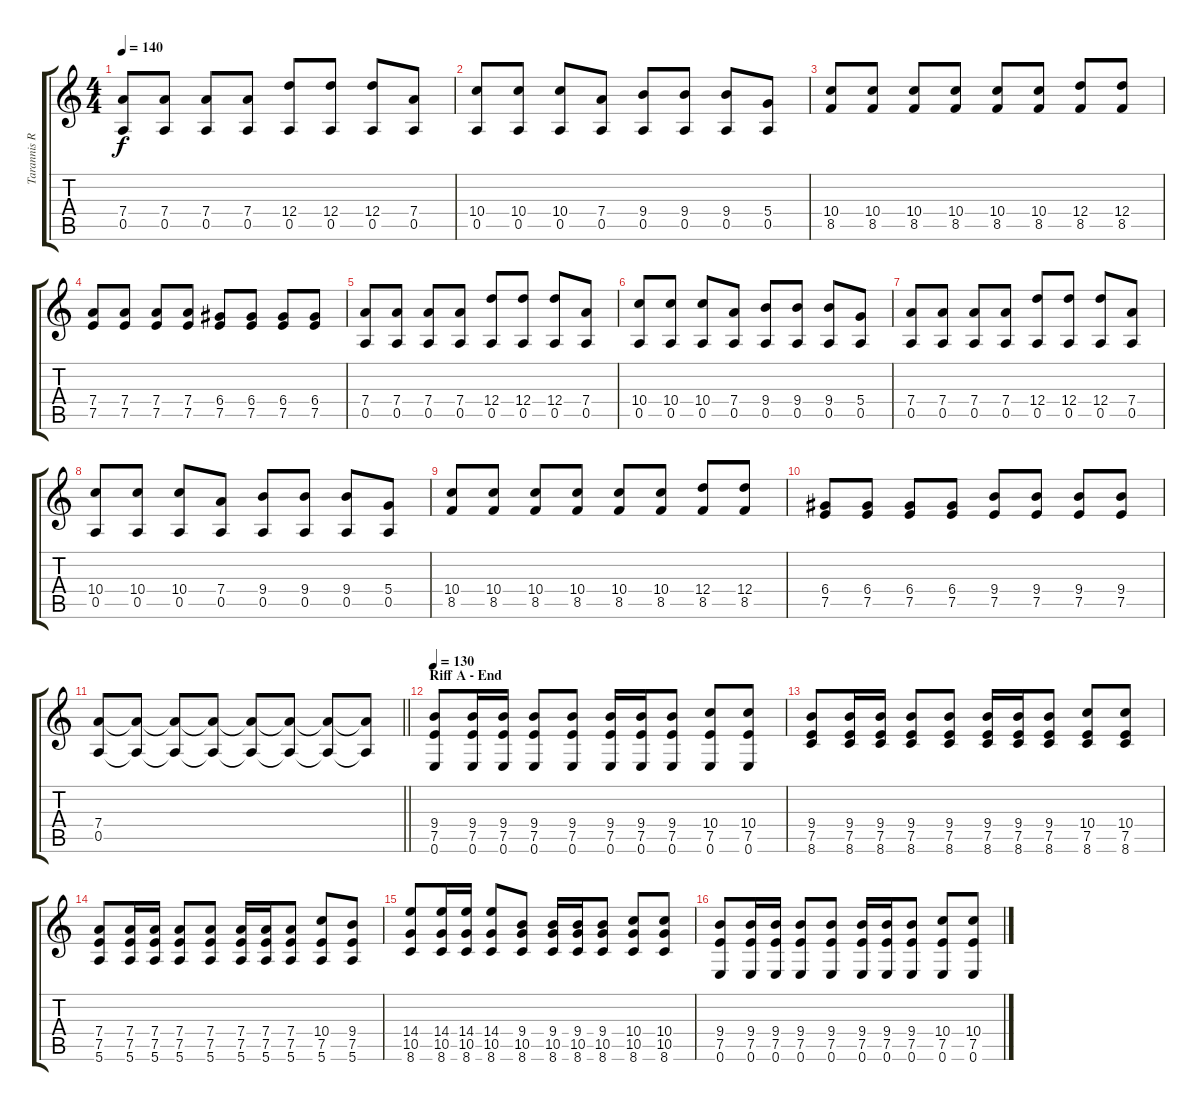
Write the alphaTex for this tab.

\track ("Tarannis Rythm Guitar" "Tarannis R") {instrument distortionguitar}
\staff {score tabs}
\tuning (E4 B3 G3 D3 A2 E2) {hide}
\ts (4 4)
\tempo 140
\clef g2
\ks c
(7.4 0.5).8{dy f} (7.4 0.5).8 (7.4 0.5).8 (7.4 0.5).8 (12.4 0.5).8 (12.4 0.5).8 (12.4 0.5).8 (7.4 0.5).8 |
(10.4 0.5).8 (10.4 0.5).8 (10.4 0.5).8 (7.4 0.5).8 (9.4 0.5).8 (9.4 0.5).8 (9.4 0.5).8 (5.4 0.5).8 |
(10.4 8.5).8 (10.4 8.5).8 (10.4 8.5).8 (10.4 8.5).8 (10.4 8.5).8 (10.4 8.5).8 (12.4 8.5).8 (12.4 8.5).8 |
(7.4 7.5).8 (7.4 7.5).8 (7.4 7.5).8 (7.4 7.5).8 (6.4 7.5).8 (6.4 7.5).8 (6.4 7.5).8 (6.4 7.5).8 |
(7.4 0.5).8 (7.4 0.5).8 (7.4 0.5).8 (7.4 0.5).8 (12.4 0.5).8 (12.4 0.5).8 (12.4 0.5).8 (7.4 0.5).8 |
(10.4 0.5).8 (10.4 0.5).8 (10.4 0.5).8 (7.4 0.5).8 (9.4 0.5).8 (9.4 0.5).8 (9.4 0.5).8 (5.4 0.5).8 |
(7.4 0.5).8 (7.4 0.5).8 (7.4 0.5).8 (7.4 0.5).8 (12.4 0.5).8 (12.4 0.5).8 (12.4 0.5).8 (7.4 0.5).8 |
(10.4 0.5).8 (10.4 0.5).8 (10.4 0.5).8 (7.4 0.5).8 (9.4 0.5).8 (9.4 0.5).8 (9.4 0.5).8 (5.4 0.5).8 |
(10.4 8.5).8 (10.4 8.5).8 (10.4 8.5).8 (10.4 8.5).8 (10.4 8.5).8 (10.4 8.5).8 (12.4 8.5).8 (12.4 8.5).8 |
(6.4 7.5).8 (6.4 7.5).8 (6.4 7.5).8 (6.4 7.5).8 (9.4 7.5).8 (9.4 7.5).8 (9.4 7.5).8 (9.4 7.5).8 |
\barLineRight lightlight
(7.4 0.5).8 (7.4{t} 0.5{t}).8 (7.4{t} 0.5{t}).8 (7.4{t} 0.5{t}).8 (7.4{t} 0.5{t}).8 (7.4{t} 0.5{t}).8 (7.4{t} 0.5{t}).8 (7.4{t} 0.5{t}).8 |
\section ("" "Riff A - End")
\tempo 125
\tempo 130
(9.4 7.5 0.6).8 (9.4 7.5 0.6).16 (9.4 7.5 0.6).16 (9.4 7.5 0.6).8 (9.4 7.5 0.6).8 (9.4 7.5 0.6).16 (9.4 7.5 0.6).16 (9.4 7.5 0.6).8 (10.4 7.5 0.6).8 (10.4 7.5 0.6).8 |
(9.4 7.5 8.6).8 (9.4 7.5 8.6).16 (9.4 7.5 8.6).16 (9.4 7.5 8.6).8 (9.4 7.5 8.6).8 (9.4 7.5 8.6).16 (9.4 7.5 8.6).16 (9.4 7.5 8.6).8 (10.4 7.5 8.6).8 (10.4 7.5 8.6).8 |
(7.4 7.5 5.6).8 (7.4 7.5 5.6).16 (7.4 7.5 5.6).16 (7.4 7.5 5.6).8 (7.4 7.5 5.6).8 (7.4 7.5 5.6).16 (7.4 7.5 5.6).16 (7.4 7.5 5.6).8 (10.4 7.5 5.6).8 (9.4 7.5 5.6).8 |
(14.4 10.5 8.6).8 (14.4 10.5 8.6).16 (14.4 10.5 8.6).16 (14.4 10.5 8.6).8 (9.4 10.5 8.6).8 (9.4 10.5 8.6).16 (9.4 10.5 8.6).16 (9.4 10.5 8.6).8 (10.4 10.5 8.6).8 (10.4 10.5 8.6).8 |
(9.4 7.5 0.6).8 (9.4 7.5 0.6).16 (9.4 7.5 0.6).16 (9.4 7.5 0.6).8 (9.4 7.5 0.6).8 (9.4 7.5 0.6).16 (9.4 7.5 0.6).16 (9.4 7.5 0.6).8 (10.4 7.5 0.6).8 (10.4 7.5 0.6).8
